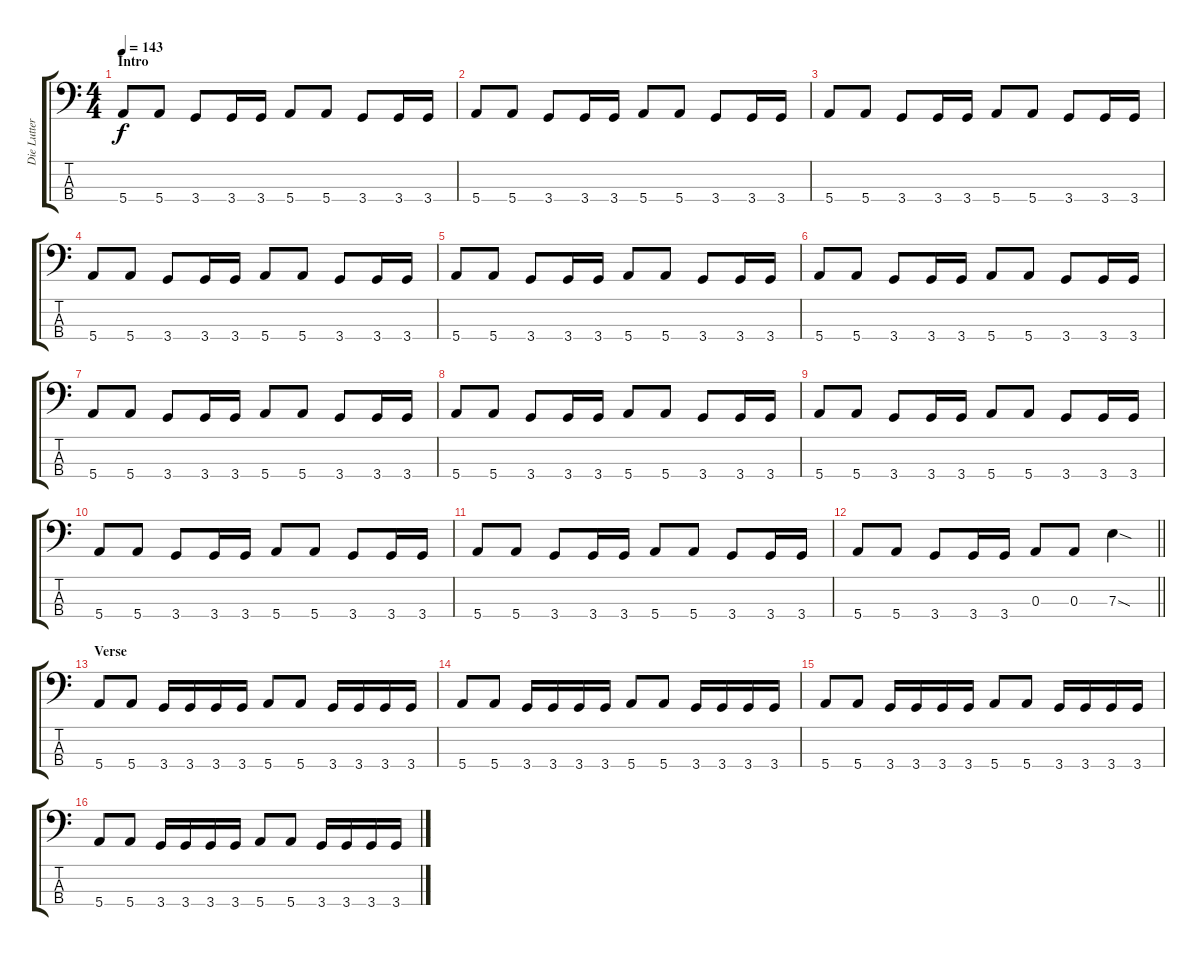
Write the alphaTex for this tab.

\track ("Die Lutter" "Die Lutter") {instrument electricbasspick}
\staff {score tabs}
\tuning (G2 D2 A1 E1) {hide}
\ts (4 4)
\section ("" "Intro")
\tempo 143
\clef f4
\ks c
5.4.8{dy f instrument electricbasspick} 5.4.8 3.4.8 3.4.16 3.4.16 5.4.8 5.4.8 3.4.8 3.4.16 3.4.16 |
5.4.8 5.4.8 3.4.8 3.4.16 3.4.16 5.4.8 5.4.8 3.4.8 3.4.16 3.4.16 |
5.4.8 5.4.8 3.4.8 3.4.16 3.4.16 5.4.8 5.4.8 3.4.8 3.4.16 3.4.16 |
5.4.8 5.4.8 3.4.8 3.4.16 3.4.16 5.4.8 5.4.8 3.4.8 3.4.16 3.4.16 |
5.4.8 5.4.8 3.4.8 3.4.16 3.4.16 5.4.8 5.4.8 3.4.8 3.4.16 3.4.16 |
5.4.8 5.4.8 3.4.8 3.4.16 3.4.16 5.4.8 5.4.8 3.4.8 3.4.16 3.4.16 |
5.4.8 5.4.8 3.4.8 3.4.16 3.4.16 5.4.8 5.4.8 3.4.8 3.4.16 3.4.16 |
5.4.8 5.4.8 3.4.8 3.4.16 3.4.16 5.4.8 5.4.8 3.4.8 3.4.16 3.4.16 |
5.4.8 5.4.8 3.4.8 3.4.16 3.4.16 5.4.8 5.4.8 3.4.8 3.4.16 3.4.16 |
5.4.8 5.4.8 3.4.8 3.4.16 3.4.16 5.4.8 5.4.8 3.4.8 3.4.16 3.4.16 |
5.4.8 5.4.8 3.4.8 3.4.16 3.4.16 5.4.8 5.4.8 3.4.8 3.4.16 3.4.16 |
\barLineRight lightlight
5.4.8 5.4.8 3.4.8 3.4.16 3.4.16 0.3.8 0.3.8 7.3{sod}.4 |
\section ("" "Verse")
5.4.8 5.4.8 3.4.16 3.4.16 3.4.16 3.4.16 5.4.8 5.4.8 3.4.16 3.4.16 3.4.16 3.4.16 |
5.4.8 5.4.8 3.4.16 3.4.16 3.4.16 3.4.16 5.4.8 5.4.8 3.4.16 3.4.16 3.4.16 3.4.16 |
5.4.8 5.4.8 3.4.16 3.4.16 3.4.16 3.4.16 5.4.8 5.4.8 3.4.16 3.4.16 3.4.16 3.4.16 |
5.4.8 5.4.8 3.4.16 3.4.16 3.4.16 3.4.16 5.4.8 5.4.8 3.4.16 3.4.16 3.4.16 3.4.16
